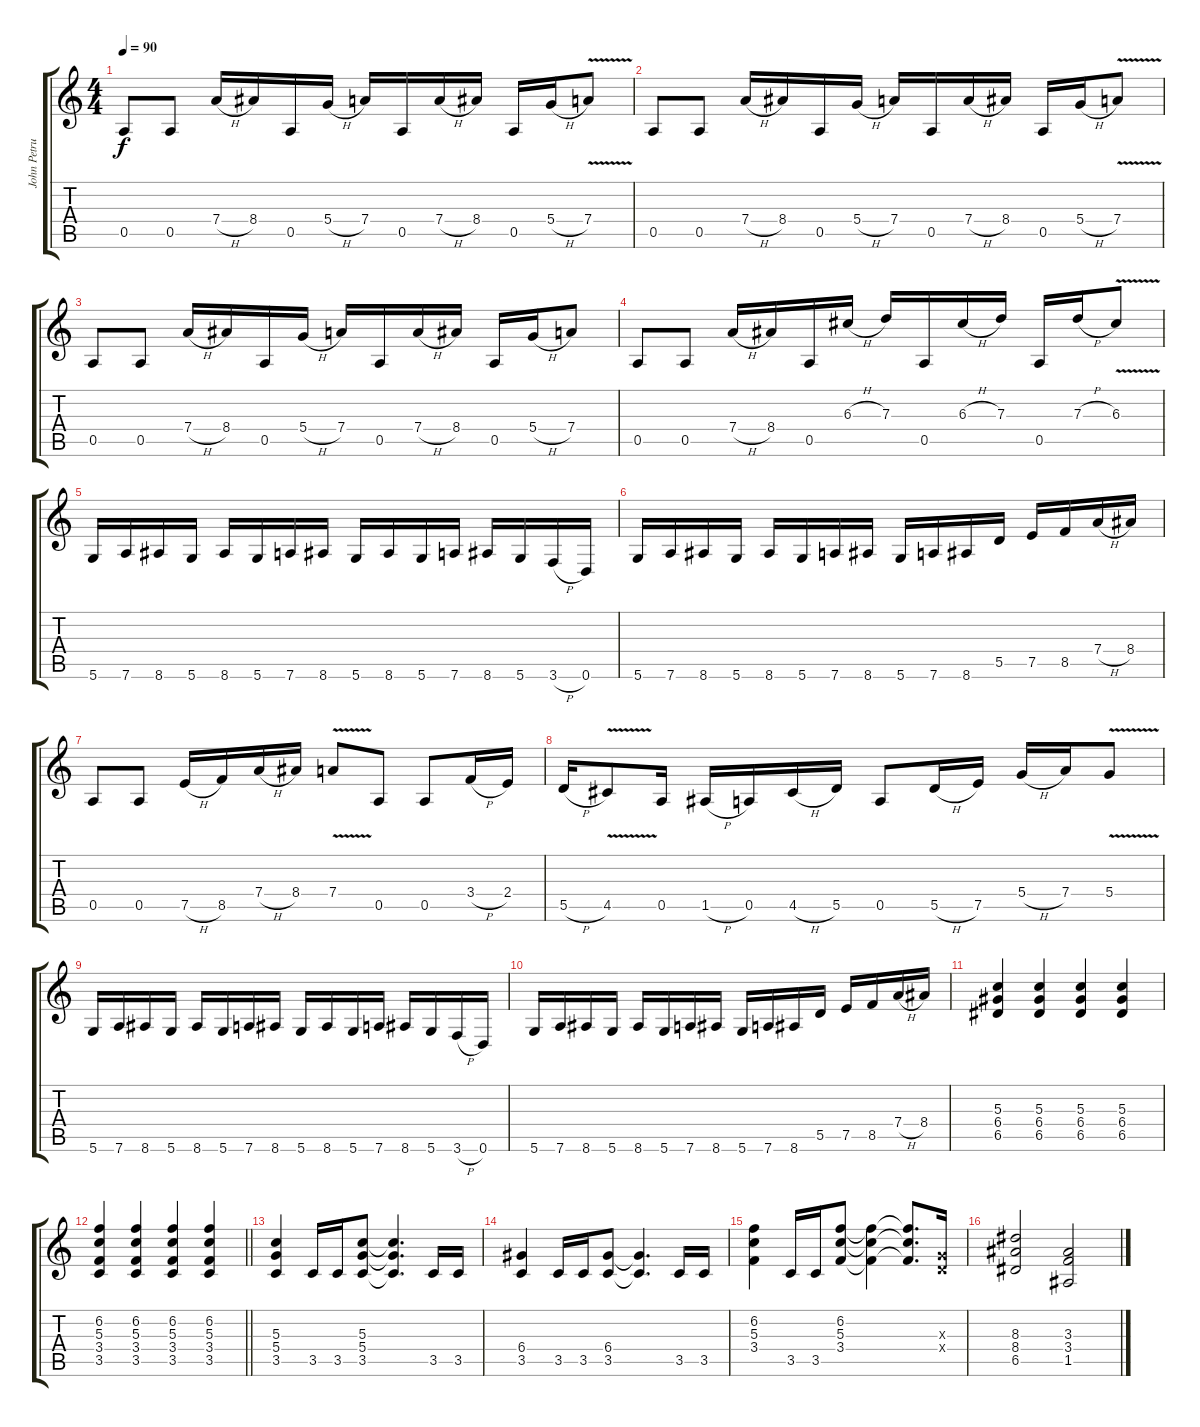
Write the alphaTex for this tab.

\track ("John Petrucci" "John Petru") {instrument acousticguitarsteel}
\staff {score tabs}
\tuning (E4 B3 G3 D3 A2 D2) {hide}
\ts (4 4)
\tempo 90
\clef g2
\ks c
0.5.8{dy f} 0.5.8 7.4{h}.16 8.4.16 0.5.16 5.4{h}.16 7.4.16 0.5.16 7.4{h}.16 8.4.16 0.5.16 5.4{h}.16 7.4{v}.8 |
0.5.8 0.5.8 7.4{h}.16 8.4.16 0.5.16 5.4{h}.16 7.4.16 0.5.16 7.4{h}.16 8.4.16 0.5.16 5.4{h}.16 7.4{v}.8 |
0.5.8 0.5.8 7.4{h}.16 8.4.16 0.5.16 5.4{h}.16 7.4.16 0.5.16 7.4{h}.16 8.4.16 0.5.16 5.4{h}.16 7.4.8 |
0.5.8 0.5.8 7.4{h}.16 8.4.16 0.5.16 6.3{h}.16 7.3.16 0.5.16 6.3{h}.16 7.3.16 0.5.16 7.3{h}.16 6.3{v}.8 |
5.6.16 7.6.16 8.6.16 5.6.16 8.6.16 5.6.16 7.6.16 8.6.16 5.6.16 8.6.16 5.6.16 7.6.16 8.6.16 5.6.16 3.6{h}.16 0.6.16 |
5.6.16 7.6.16 8.6.16 5.6.16 8.6.16 5.6.16 7.6.16 8.6.16 5.6.16 7.6.16 8.6.16 5.5.16 7.5.16 8.5.16 7.4{h}.16 8.4.16 |
0.5.8 0.5.8 7.5{h}.16 8.5.16 7.4{h}.16 8.4.16 7.4{v}.8 0.5.8 0.5.8 3.4{h}.16 2.4.16 |
5.5{h}.16 4.5{v}.8 0.5.16 1.5{h}.16 0.5.16 4.5{h}.16 5.5.16 0.5.8 5.5{h}.16 7.5.16 5.4{h}.16 7.4.16 5.4{v}.8 |
5.6.16 7.6.16 8.6.16 5.6.16 8.6.16 5.6.16 7.6.16 8.6.16 5.6.16 8.6.16 5.6.16 7.6.16 8.6.16 5.6.16 3.6{h}.16 0.6.16 |
5.6.16 7.6.16 8.6.16 5.6.16 8.6.16 5.6.16 7.6.16 8.6.16 5.6.16 7.6.16 8.6.16 5.5.16 7.5.16 8.5.16 7.4{h}.16 8.4.16 |
(5.3 6.4 6.5).4 (5.3 6.4 6.5).4 (5.3 6.4 6.5).4 (5.3 6.4 6.5).4 |
\barLineRight lightlight
(6.2 5.3 3.4 3.5).4 (6.2 5.3 3.4 3.5).4 (6.2 5.3 3.4 3.5).4 (6.2 5.3 3.4 3.5).4 |
(5.3 5.4 3.5).4 3.5.16 3.5.16 (5.3 5.4 3.5).8 (5.3{t} 5.4{t} 3.5{t}).4{d} 3.5.16 3.5.16 |
(6.4 3.5).4 3.5.16 3.5.16 (6.4 3.5).8 (6.4{t} 3.5{t}).4{d} 3.5.16 3.5.16 |
(6.2 5.3 3.4).4 3.5.16 3.5.16 (6.2 5.3 3.4).8 (6.2{t} 5.3{t} 3.4{t}).4 (6.2{t} 5.3{t} 3.4{t}).8{d} (0.3{x} 0.4{x}).16 |
(8.3 8.4 6.5).2 (3.3 3.4 1.5).2
